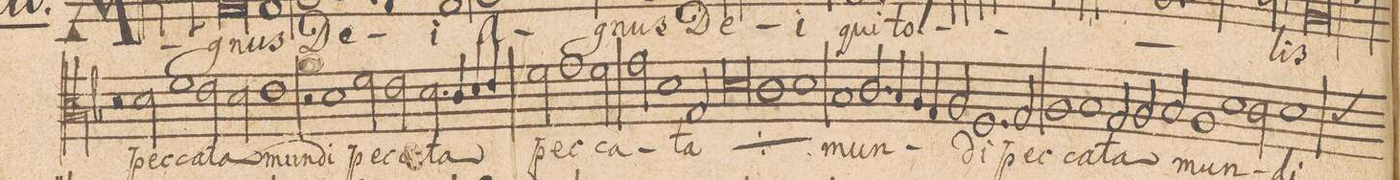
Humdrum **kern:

**kern	**text
*I"TENOR. 2do.	*
*clefC3	*
*k[b-]	*
*met(C|)	*
*M2/1	*
2r	.
2d\	pec-
1f	-ca-
=83-	=83-
2e\	-ta
2d\	mun-
1e	-di
=84-	=84-
2r	.
1d	pec-
2f\	-ca-
=85-	=85-
2e\	.
2.d\	-ta
4c/	.
4d/	.
4e/	.
=86-	=86-
2f\	pec-
1g	.
2f\	-ca-
=87-	=87-
2g\	.
1d	.
2G/	-ta
=88-	=88-
*	*ij
0d	pec-
=89-	=89-
1c	-ca-
1d	-ta
=90-	=90-
*	*Xij
1B-	mun-
2.c/	.
4B-/	.
=91-	=91-
4A/	.
4G/	.
2A/	.
1.F	-di
=92-	=92-
2G/	pec-
1A	.
=93-	=93-
1B-	-ca-
2G/	-ta
2A/	.
=94-	=94-
2B-/	.
1A	mun-
1d\	.
=95-	=95-
2c\	.
*custos:d	*
1d	-di
=96-	=96-
*-	*-
